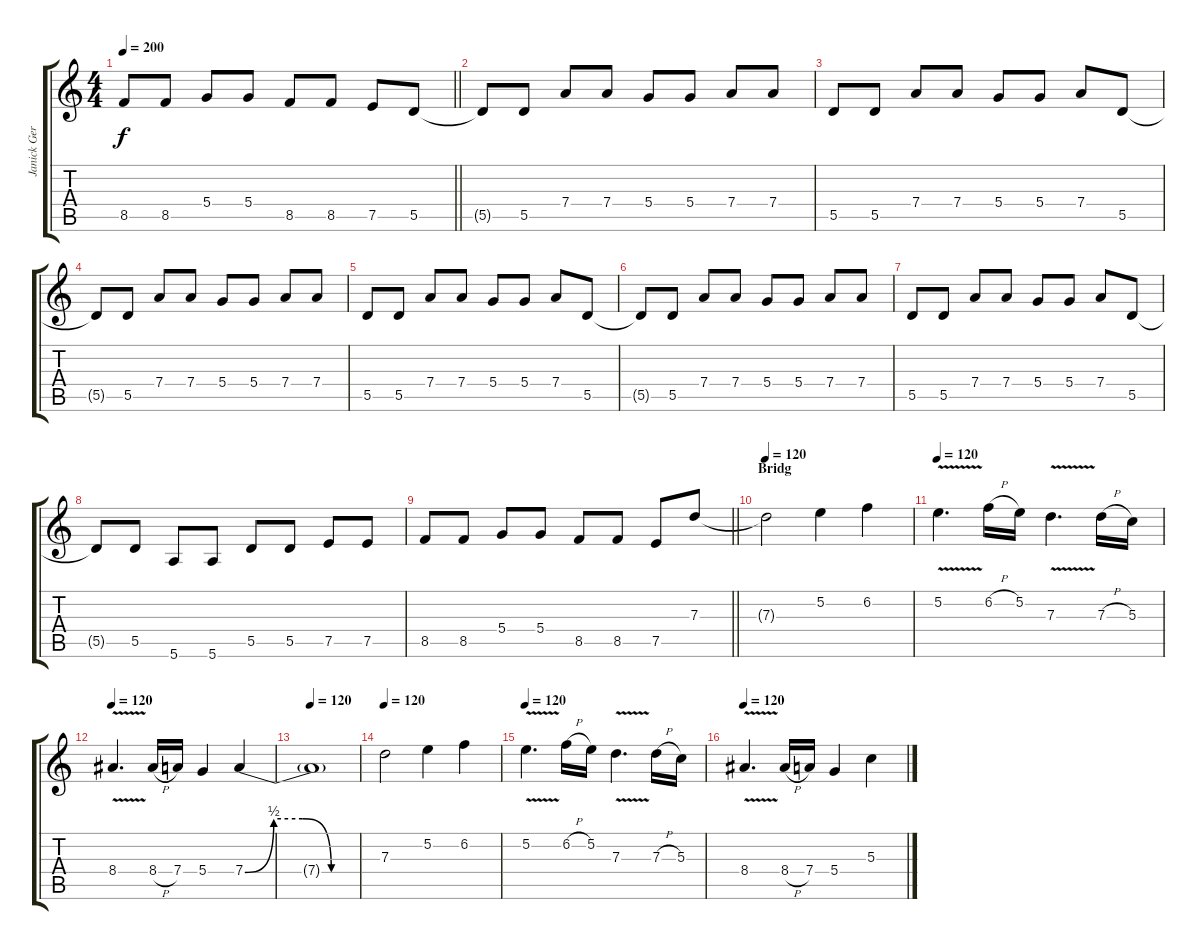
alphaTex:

\track ("Janick Gers" "Janick Ger") {instrument distortionguitar}
\staff {score tabs}
\tuning (E4 B3 G3 D3 A2 E2) {hide}
\ts (4 4)
\tempo 200
\clef g2
\barLineRight lightlight
\ks c
8.5.8{dy f} 8.5.8 5.4.8 5.4.8 8.5.8 8.5.8 7.5.8 5.5.8 |
5.5{t}.8 5.5.8 7.4.8 7.4.8 5.4.8 5.4.8 7.4.8 7.4.8 |
5.5.8 5.5.8 7.4.8 7.4.8 5.4.8 5.4.8 7.4.8 5.5.8 |
5.5{t}.8 5.5.8 7.4.8 7.4.8 5.4.8 5.4.8 7.4.8 7.4.8 |
5.5.8 5.5.8 7.4.8 7.4.8 5.4.8 5.4.8 7.4.8 5.5.8 |
5.5{t}.8 5.5.8 7.4.8 7.4.8 5.4.8 5.4.8 7.4.8 7.4.8 |
5.5.8 5.5.8 7.4.8 7.4.8 5.4.8 5.4.8 7.4.8 5.5.8 |
5.5{t}.8 5.5.8 5.6.8 5.6.8 5.5.8 5.5.8 7.5.8 7.5.8 |
\barLineRight lightlight
8.5.8 8.5.8 5.4.8 5.4.8 8.5.8 8.5.8 7.5.8 7.3.8 |
\section ("" "Bridg")
\tempo 120
7.3{t}.2 5.2.4 6.2.4 |
\tempo 120
5.2{v}.4{d} 6.2{h}.16 5.2.16 7.3{v}.4{d} 7.3{h}.16 5.3.16 |
\tempo 120
8.4{v}.4{d} 8.4{h}.16 7.4.16 5.4.4 7.4{be (custom 0 0 15 2 30 2 45 0 60 0)}.4 |
\tempo 120
7.4{t}.1 |
\tempo 120
7.3.2 5.2.4 6.2.4 |
\tempo 120
5.2{v}.4{d} 6.2{h}.16 5.2.16 7.3{v}.4{d} 7.3{h}.16 5.3.16 |
\tempo 120
8.4{v}.4{d} 8.4{h}.16 7.4.16 5.4.4 5.3.4
